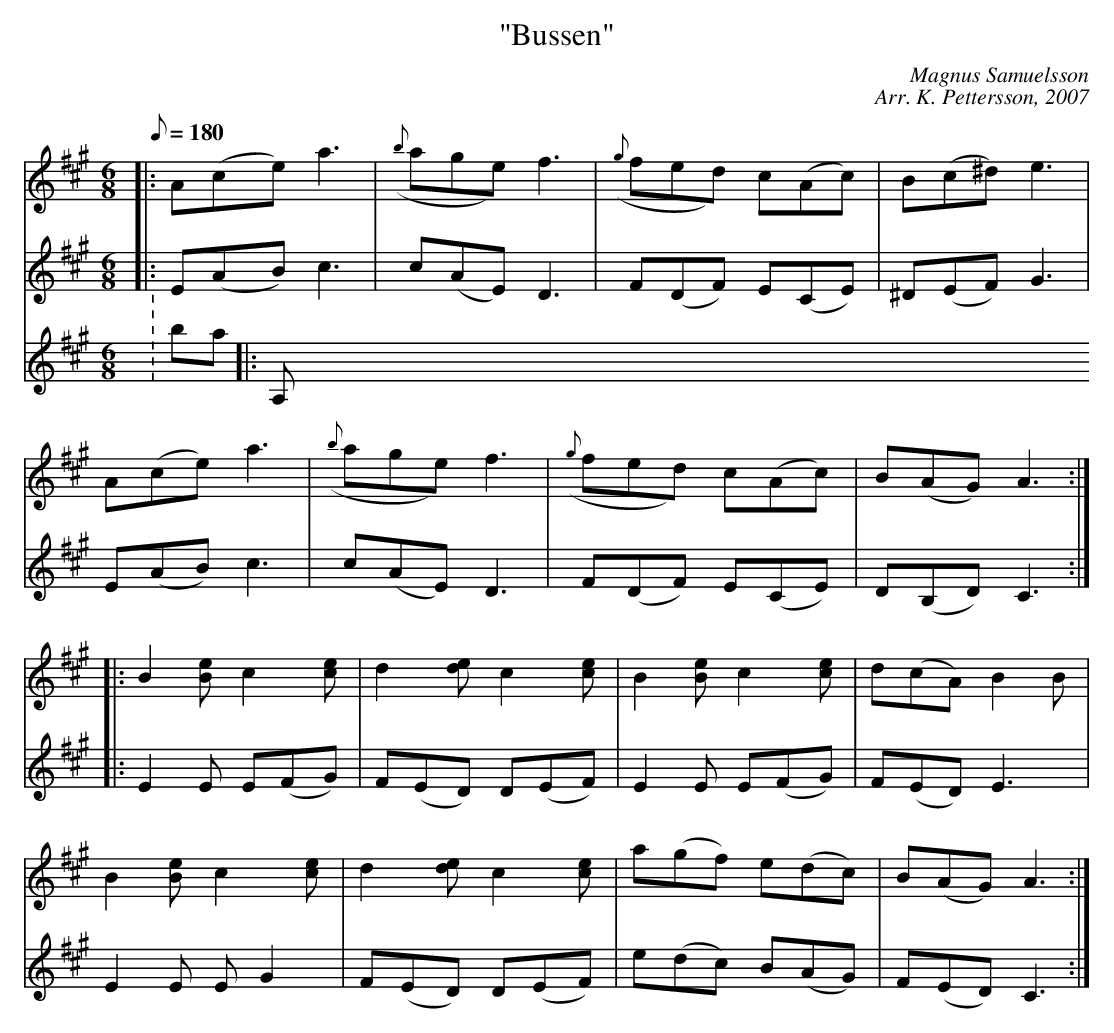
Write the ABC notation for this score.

X:1
T: "Bussen"
C: Magnus Samuelsson
C: Arr. K. Pettersson, 2007
M: 6/8
L: 1/8
K: A
Q: 180
[V:1] |: A(ce) a3 | ({b}age) f3 | ({g}fed) c(Ac) | B(c^d) e3 |
[V:2] |: E(AB) c3 | c(AE) D3 | F(DF) E(CE) | ^D(EF) G3 |
[V:3] K: bass |: A,
[V:1] A(ce) a3 | ({b}age) f3 | ({g}fed) c(Ac) | B(AG) A3:|
[V:2] E(AB) c3 | c(AE) D3 | F(DF) E(CE) | D(B,D) C3 :|
[V:1] |: B2[Be] c2[ce] | d2[de] c2[ce] | B2[Be] c2[ce] | d(cA) B2B |
[V:2] |: E2E E(FG) | F(ED) D(EF) | E2E E(FG) | F(ED) E3 |
[V:1] B2[Be] c2[ce] | d2[de] c2[ce] | a(gf) e(dc) | B(AG) A3 :|
[V:2] E2E EG2 | F(ED) D(EF) | e(dc) B(AG) | F(ED) C3 :|
